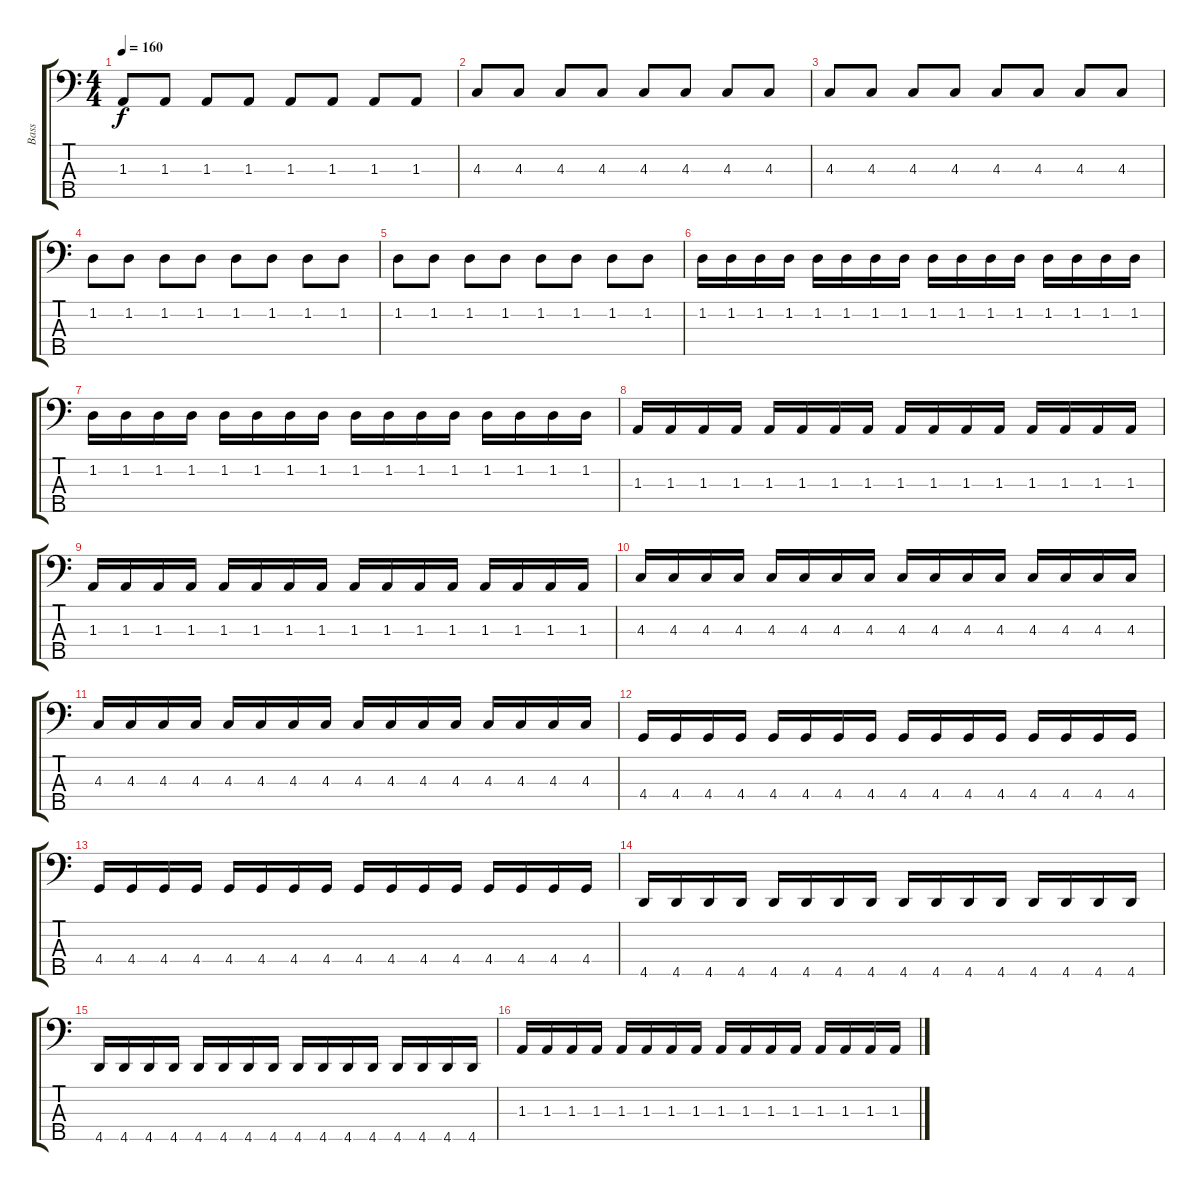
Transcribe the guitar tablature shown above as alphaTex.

\track ("Bass" "Bass") {instrument electricbasspick}
\staff {score tabs}
\tuning (Gb2 Db2 Ab1 Eb1 Bb0) {hide}
\ts (4 4)
\tempo 160
\clef f4
\ks c
1.3.8{dy f} 1.3.8 1.3.8 1.3.8 1.3.8 1.3.8 1.3.8 1.3.8 |
4.3.8 4.3.8 4.3.8 4.3.8 4.3.8 4.3.8 4.3.8 4.3.8 |
4.3.8 4.3.8 4.3.8 4.3.8 4.3.8 4.3.8 4.3.8 4.3.8 |
1.2.8 1.2.8 1.2.8 1.2.8 1.2.8 1.2.8 1.2.8 1.2.8 |
1.2.8 1.2.8 1.2.8 1.2.8 1.2.8 1.2.8 1.2.8 1.2.8 |
1.2.16 1.2.16 1.2.16 1.2.16 1.2.16 1.2.16 1.2.16 1.2.16 1.2.16 1.2.16 1.2.16 1.2.16 1.2.16 1.2.16 1.2.16 1.2.16 |
1.2.16 1.2.16 1.2.16 1.2.16 1.2.16 1.2.16 1.2.16 1.2.16 1.2.16 1.2.16 1.2.16 1.2.16 1.2.16 1.2.16 1.2.16 1.2.16 |
1.3.16 1.3.16 1.3.16 1.3.16 1.3.16 1.3.16 1.3.16 1.3.16 1.3.16 1.3.16 1.3.16 1.3.16 1.3.16 1.3.16 1.3.16 1.3.16 |
1.3.16 1.3.16 1.3.16 1.3.16 1.3.16 1.3.16 1.3.16 1.3.16 1.3.16 1.3.16 1.3.16 1.3.16 1.3.16 1.3.16 1.3.16 1.3.16 |
4.3.16 4.3.16 4.3.16 4.3.16 4.3.16 4.3.16 4.3.16 4.3.16 4.3.16 4.3.16 4.3.16 4.3.16 4.3.16 4.3.16 4.3.16 4.3.16 |
4.3.16 4.3.16 4.3.16 4.3.16 4.3.16 4.3.16 4.3.16 4.3.16 4.3.16 4.3.16 4.3.16 4.3.16 4.3.16 4.3.16 4.3.16 4.3.16 |
4.4.16 4.4.16 4.4.16 4.4.16 4.4.16 4.4.16 4.4.16 4.4.16 4.4.16 4.4.16 4.4.16 4.4.16 4.4.16 4.4.16 4.4.16 4.4.16 |
4.4.16 4.4.16 4.4.16 4.4.16 4.4.16 4.4.16 4.4.16 4.4.16 4.4.16 4.4.16 4.4.16 4.4.16 4.4.16 4.4.16 4.4.16 4.4.16 |
4.5.16 4.5.16 4.5.16 4.5.16 4.5.16 4.5.16 4.5.16 4.5.16 4.5.16 4.5.16 4.5.16 4.5.16 4.5.16 4.5.16 4.5.16 4.5.16 |
4.5.16 4.5.16 4.5.16 4.5.16 4.5.16 4.5.16 4.5.16 4.5.16 4.5.16 4.5.16 4.5.16 4.5.16 4.5.16 4.5.16 4.5.16 4.5.16 |
1.3.16 1.3.16 1.3.16 1.3.16 1.3.16 1.3.16 1.3.16 1.3.16 1.3.16 1.3.16 1.3.16 1.3.16 1.3.16 1.3.16 1.3.16 1.3.16
